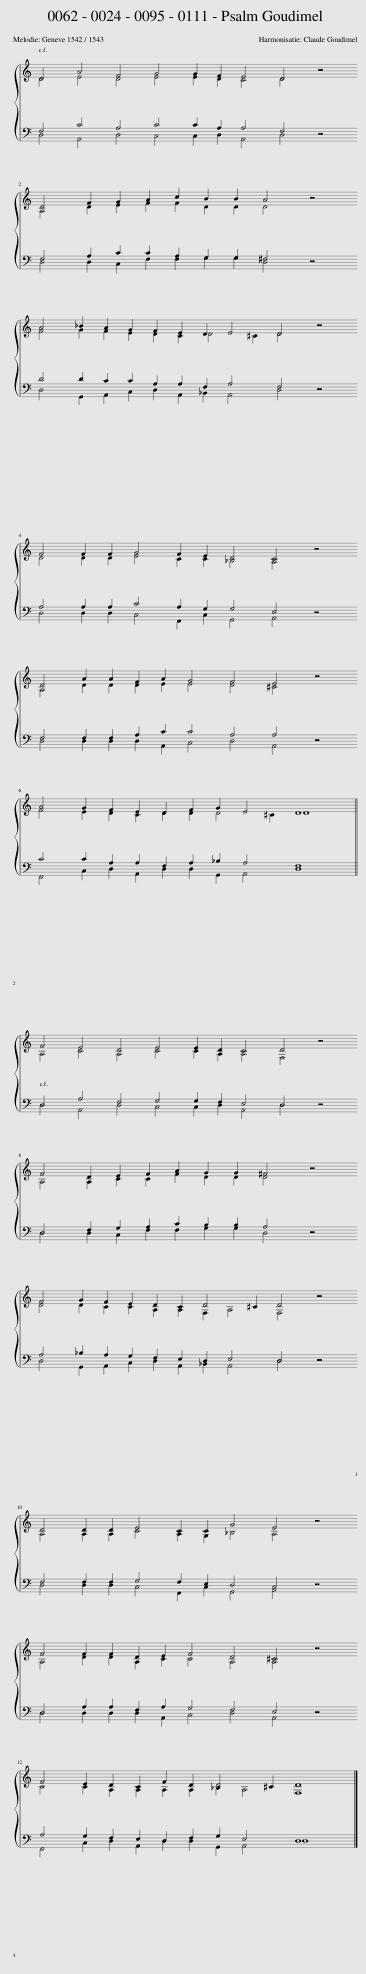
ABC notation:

X:1
%%score { ( 1 2 ) | ( 3 4 ) }
L:1/8
M:16/4
I:linebreak $
K:C
V:1 treble
V:2 treble
V:3 bass
V:4 bass
V:1
 D4 A4 F4 G4 G2 F2 E4 D4 z4 |$ D4 F2 G2 A2 c2 B2 B2 A4 z4 |$ A4 _B2 A2 G2 F2 E2 D2 E4 D4 z4 |$ F4 F2 F2 G4 F2 E2 D4 C4 z4 |$ D4 A2 A2 F2 A2 G4 F4 E4 z4 |$ %5
 A4 G2 F2 E2 D2 F2 G2 E4 D8 ||$ F4 E4 D4 E4 E2 D2 C4 D4 z4 |$ F4 D2 E2 F2 A2 G2 G2 ^F4 z4 |$ F4 G2 F2 E2 D2 C2 D4 ^C2 D4 z4 |$ D4 D2 D2 E4 C2 C2 G4 E4 z4 |$ %10
 F4 F2 F2 D2 E2 F4 D4 ^C4 z4 |$ F4 E2 D2 C2 F2 D2 D4 ^C2 D8 |] %12
V:2
 D4 E4 D4 E4 E2 D2 C4 D4 x4 |$ A,4 D2 E2 F2 F2 D2 D2 D4 x4 |$ F4 G2 F2 E2 D2 C2 D4 ^C2 D4 x4 |$ D4 D2 D2 E4 C2 C2 _B,4 A,4 x4 |$ A,4 D2 D2 D2 E2 E4 D4 ^C4 x4 |$ %5
 F4 E2 D2 C2 D2 D2 D4 ^C2 D8 ||$ A,4 C4 A,4 C4 C2 A,2 A,4 F,4 x4 |$ A,4 A,2 C2 C2 F2 D2 D2 D4 x4 |$ D4 D2 C2 C2 A,2 A,2 F,2 A,4 F,4 x4 |$ A,4 A,2 A,2 C4 A,2 G,2 _B,4 A,4 x4 |$ %10
 A,4 D2 D2 A,2 C2 C4 A,4 A,4 x4 |$ C4 C2 A,2 A,2 A,2 A,2 _B,2 A,4 F,8 |] %12
V:3
 F,4 C4 A,4 C4 C2 A,2 A,4 F,4 z4 |$ F,4 A,2 C2 C2 A,2 G,2 G,2 ^F,4 z4 |$ D4 D2 C2 C2 A,2 A,2 F,2 A,4 F,4 z4 |$ A,4 A,2 A,2 C4 A,2 G,2 G,4 E,4 z4 |$ F,4 F,2 F,2 A,2 C2 C4 A,4 A,4 z4 |$ %5
 C4 C2 A,2 A,2 F,2 A,2 _B,2 A,4 F,8 ||$ D,4 A,4 F,4 G,4 G,2 F,2 E,4 D,4 z4 |$ D,4 F,2 G,2 A,2 C2 B,2 B,2 A,4 z4 |$ A,4 _B,2 A,2 G,2 F,2 E,2 D,2 E,4 D,4 z4 |$ F,4 F,2 F,2 G,4 F,2 E,2 D,4 C,4 z4 |$ %10
 D,4 A,2 A,2 F,2 A,2 G,4 F,4 E,4 z4 |$ A,4 G,2 F,2 E,2 D,2 F,2 G,2 E,4 D,8 |] %12
V:4
 D,4 A,,4 D,4 C,4 C,2 D,2 A,,4 D,4 x4 |$ D,4 D,2 C,2 F,2 F,2 G,2 G,2 D,4 x4 |$ D,4 G,,2 A,,2 C,2 D,2 A,,2 _B,,2 A,,4 D,4 x4 |$ D,4 D,2 D,2 C,4 F,,2 C,2 G,,4 A,,4 x4 |$ D,4 D,2 D,2 D,2 A,,2 C,4 D,4 A,,4 x4 |$ %5
 F,,4 C,2 D,2 A,,2 D,2 D,2 G,,2 A,,4 D,8 ||$ D,4 A,,4 D,4 C,4 C,2 D,2 A,,4 D,4 x4 |$ D,4 D,2 C,2 F,2 F,2 G,2 G,2 D,4 x4 |$ D,4 G,,2 A,,2 C,2 D,2 A,,2 _B,,2 A,,4 D,4 x4 |$ D,4 D,2 D,2 C,4 F,,2 C,2 G,,4 A,,4 x4 |$ %10
 D,4 D,2 D,2 D,2 A,,2 C,4 D,4 A,,4 x4 |$ F,,4 C,2 D,2 A,,2 D,2 D,2 G,,2 A,,4 D,8 |] %12
